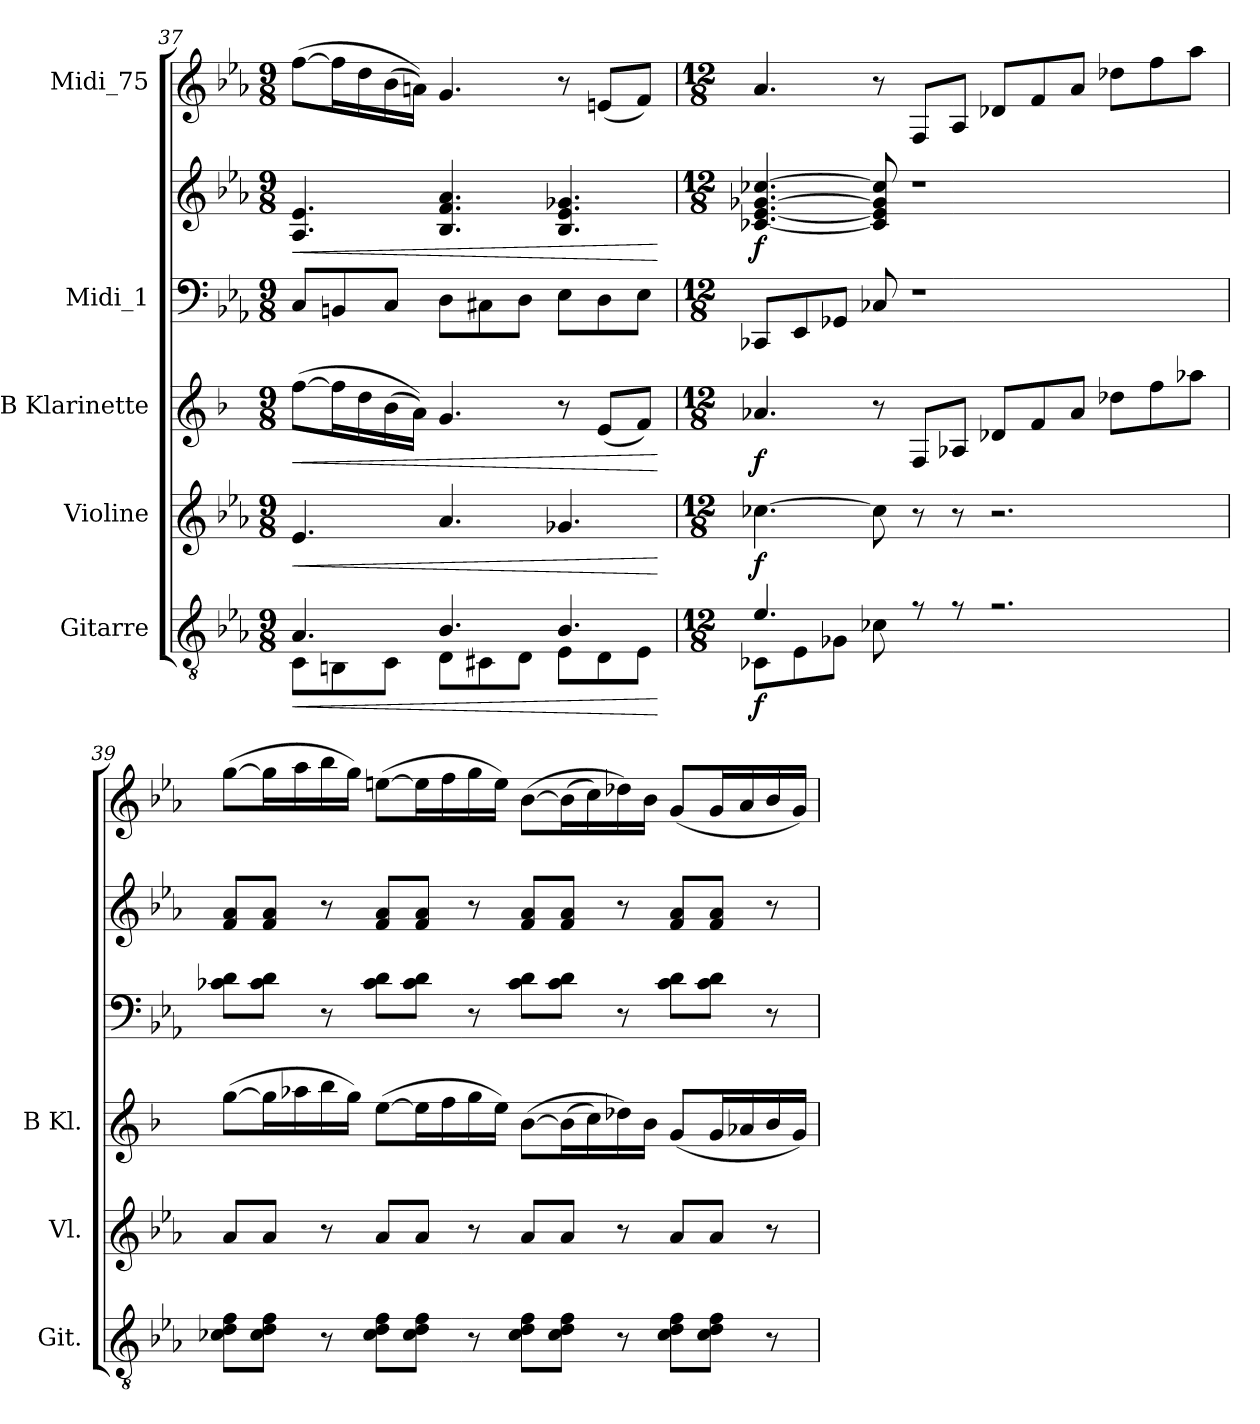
**kern	**dynam	**kern	**dynam	**kern	**dynam	**kern	**kern	**dynam	**kern
*part5	*part5	*part4	*part4	*part3	*part3	*part2	*part2	*part2	*part1
*staff6	*staff6	*staff5	*staff5	*staff4	*staff4	*staff3	*staff2	*staff2/3	*staff1
*I"Gitarre	*	*I"Violine	*	*I"B Klarinette	*	*I"Midi_1	*	*	*I"Midi_75
*I'Git.	*	*I'Vl.	*	*I'B Kl.	*	*	*	*	*
*clefGv2	*	*clefG2	*	*clefG2	*	*clefF4	*clefG2	*	*clefG2
*	*	*	*	*ITrd1c2	*	*	*	*	*
*k[b-e-a-]	*	*k[b-e-a-]	*	*k[b-e-a-]	*	*k[b-e-a-]	*k[b-e-a-]	*	*k[b-e-a-]
*M9/8	*	*M9/8	*	*M9/8	*	*M9/8	*M9/8	*	*M9/8
=37	=37	=37	=37	=37	=37	=37	=37	=37	=37
!	!LO:HP:b	!	!LO:HP:b	!	!LO:HP:b	!	!	!LO:HP:b	!
*^	*	*	*	*	*	*	*	*	*
4.A-/	8C\L	<	4.e-/	<	(>[8ee-\L	<	8C/L	4.A-/ 4.e-/	<	(>[8ff\L
.	8BBn\	.	.	.	16ee-\L]	.	8BBn/	.	.	16ff\L]
.	.	.	.	.	16cc\	.	.	.	.	16dd\
.	8C\J	.	.	.	(>16a-\	.	8C/J	.	.	(>16b-\
.	.	.	.	.	16g\JJ))	.	.	.	.	16an\JJ))
4.B-/	8D\L	.	4.a-/	.	4.f/	.	8D\L	4.B-/ 4.f/ 4.a-/	.	4.g/
.	8C#X\	.	.	.	.	.	8C#X\	.	.	.
.	8D\J	.	.	.	.	.	8D\J	.	.	.
4.B-/	8E-\L	.	4.g-X/	.	8r	.	8E-\L	4.B-/ 4.e-/ 4.g-X/	.	8r
.	8D\	.	.	.	(8d/L	.	8D\	.	.	(8en/L
.	8E-\J	.	.	.	8e-/J)	.	8E-\J	.	.	8f/J)
*v	*v	*	*	*	*	*	*	*	*	*
.	[	.	[	.	[	.	.	[	.
!!LO:LB:g=z
=38	=38	=38	=38	=38	=38	=38	=38	=38	=38
*M12/8	*	*M12/8	*	*M12/8	*	*M12/8	*M12/8	*	*M12/8
*^	*	*	*	*	*	*	*	*	*
!	!	!LO:DY:b	!	!LO:DY:b	!	!LO:DY:b	!	!	!LO:DY:b	!
4.e-/	8C-X\L	f	[4.cc-X\	f	4.g-X/	f	8CC-X/L	[4.c-X/ [4.e-/ [4.g-X/ [4.cc-X/	f	4.a-/
.	8E-\	.	.	.	.	.	8EE-/	.	.	.
.	8G-X\J	.	.	.	.	.	8GG-X/J	.	.	.
8ryy	8c-X\	.	8cc-\]	.	8r	.	8C-X/	8c-/] 8e-/] 8g-/] 8cc-/]	.	8r
1ryy	8rf	.	8r	.	8E-/L	.	1r	1r	.	8F/L
.	8rf	.	8r	.	8G-X/J	.	.	.	.	8A-/J
.	2.rf	.	2.r	.	8c-X/L	.	.	.	.	8d-X/L
.	.	.	.	.	8e-/	.	.	.	.	8f/
.	.	.	.	.	8g-/J	.	.	.	.	8a-/J
.	.	.	.	.	8cc-X\L	.	.	.	.	8dd-X\L
.	.	.	.	.	8ee-\	.	.	.	.	8ff\
.	.	.	.	.	8gg-X\J	.	.	.	.	8aa-\J
*v	*v	*	*	*	*	*	*	*	*	*
=39	=39	=39	=39	=39	=39	=39	=39	=39	=39
8c-X\ 8d\ 8f\L	.	8a-/L	.	(>[8ff\L	.	8c-X\ 8d\L	8f/ 8a-/L	.	(>[8gg\L
8c-\ 8d\ 8f\J	.	8a-/J	.	16ff\L]	.	8c-\ 8d\J	8f/ 8a-/J	.	16gg\L]
.	.	.	.	16gg-X\	.	.	.	.	16aa-\
8r	.	8r	.	16aa-\	.	8r	8r	.	16bb-\
.	.	.	.	16ff\JJ)	.	.	.	.	16gg\JJ)
8c-\ 8d\ 8f\L	.	8a-/L	.	(>[8dd\L	.	8c-\ 8d\L	8f/ 8a-/L	.	(>[8een\L
8c-\ 8d\ 8f\J	.	8a-/J	.	16dd\L]	.	8c-\ 8d\J	8f/ 8a-/J	.	16ee\L]
.	.	.	.	16ee-\	.	.	.	.	16ff\
8r	.	8r	.	16ff\	.	8r	8r	.	16gg\
.	.	.	.	16dd\JJ)	.	.	.	.	16ee\JJ)
8c-\ 8d\ 8f\L	.	8a-/L	.	(>[8a-\L	.	8c-\ 8d\L	8f/ 8a-/L	.	(>[8b-\L
8c-\ 8d\ 8f\J	.	8a-/J	.	(16a-\L]	.	8c-\ 8d\J	8f/ 8a-/J	.	(16b-\L]
.	.	.	.	16b-\)	.	.	.	.	16cc\)
8r	.	8r	.	16cc-X\)	.	8r	8r	.	16dd-X\)
.	.	.	.	16a-\JJ	.	.	.	.	16b-\JJ
8c-\ 8d\ 8f\L	.	8a-/L	.	(8f/L	.	8c-\ 8d\L	8f/ 8a-/L	.	(8g/L
8c-\ 8d\ 8f\J	.	8a-/J	.	16f/L	.	8c-\ 8d\J	8f/ 8a-/J	.	16g/L
.	.	.	.	16g-X/	.	.	.	.	16a-/
8r	.	8r	.	16a-/	.	8r	8r	.	16b-/
.	.	.	.	16f/JJ)	.	.	.	.	16g/JJ)
=	=	=	=	=	=	=	=	=	=
*-	*-	*-	*-	*-	*-	*-	*-	*-	*-
